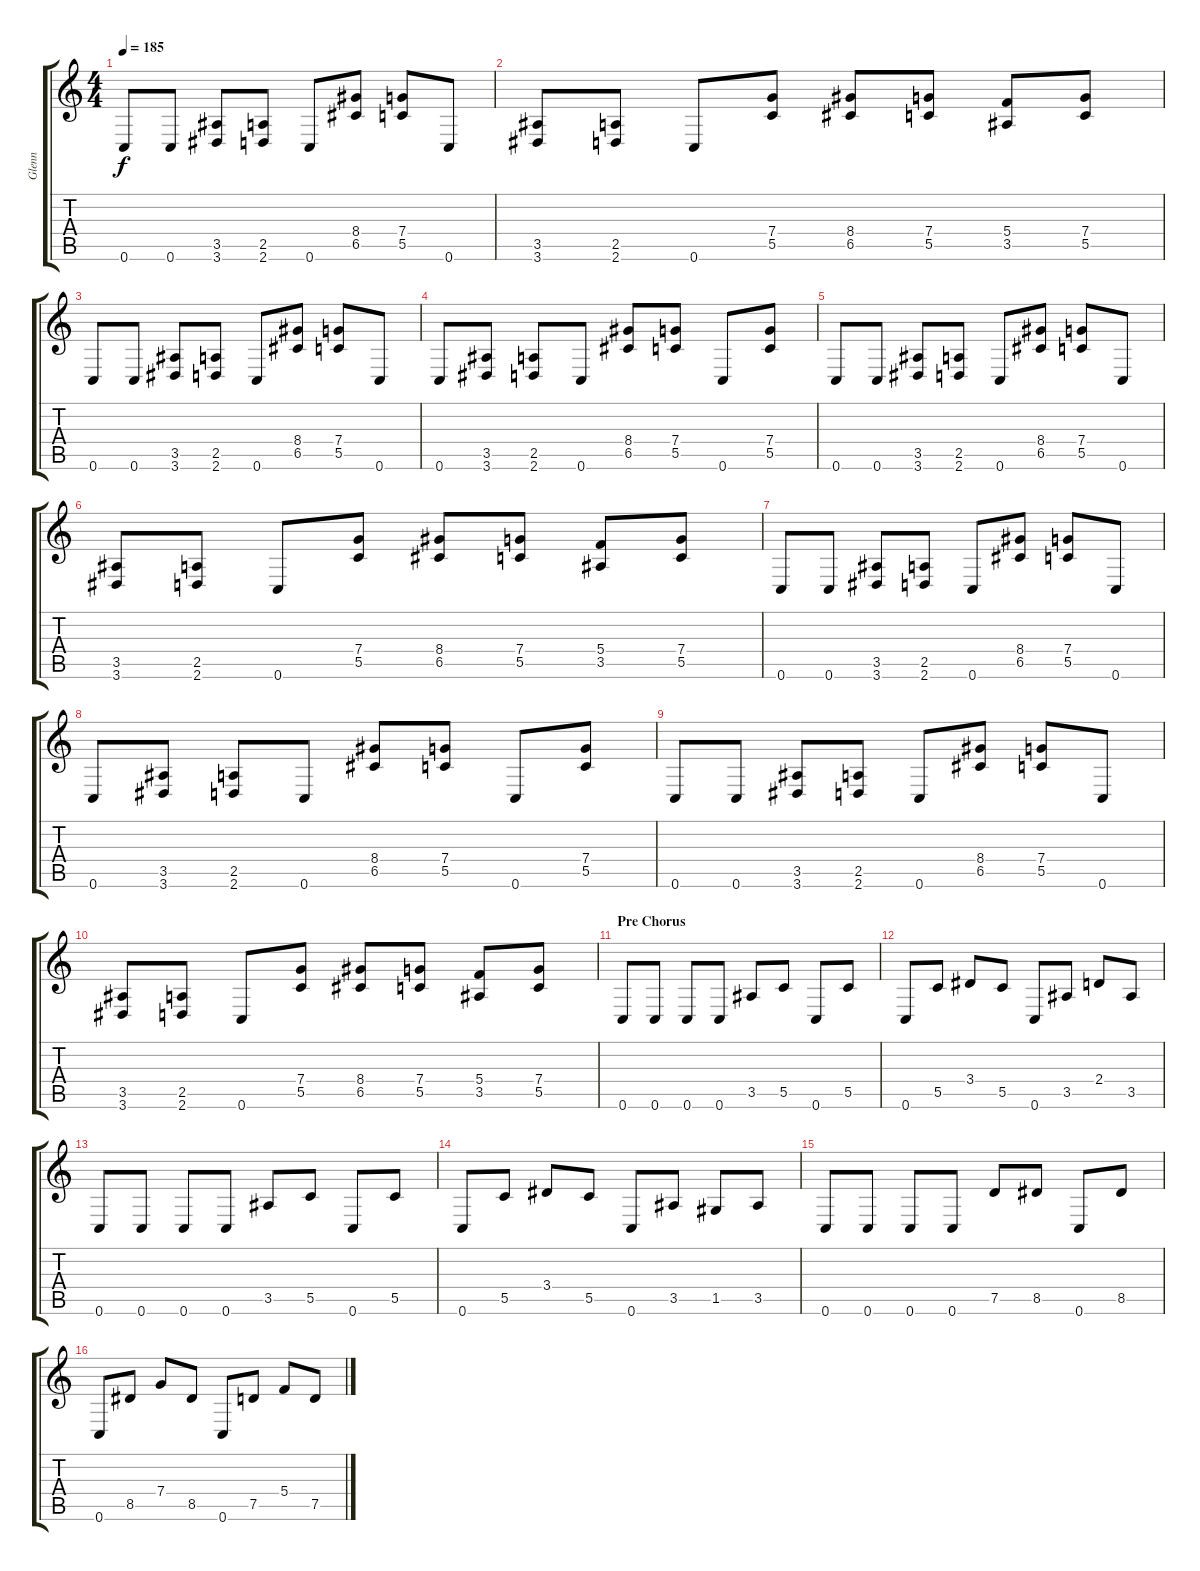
\track ("Glenn" "Glenn") {instrument overdrivenguitar}
\staff {score tabs}
\tuning (D4 A3 F3 C3 G2 C2) {hide}
\ts (4 4)
\tempo 185
\clef g2
\ks c
0.6.8{dy f} 0.6.8 (3.5 3.6).8 (2.5 2.6).8 0.6.8 (8.4 6.5).8 (7.4 5.5).8 0.6.8 |
(3.5 3.6).8 (2.5 2.6).8 0.6.8 (7.4 5.5).8 (8.4 6.5).8 (7.4 5.5).8 (5.4 3.5).8 (7.4 5.5).8 |
0.6.8 0.6.8 (3.5 3.6).8 (2.5 2.6).8 0.6.8 (8.4 6.5).8 (7.4 5.5).8 0.6.8 |
0.6.8 (3.5 3.6).8 (2.5 2.6).8 0.6.8 (8.4 6.5).8 (7.4 5.5).8 0.6.8 (7.4 5.5).8 |
0.6.8 0.6.8 (3.5 3.6).8 (2.5 2.6).8 0.6.8 (8.4 6.5).8 (7.4 5.5).8 0.6.8 |
(3.5 3.6).8 (2.5 2.6).8 0.6.8 (7.4 5.5).8 (8.4 6.5).8 (7.4 5.5).8 (5.4 3.5).8 (7.4 5.5).8 |
0.6.8 0.6.8 (3.5 3.6).8 (2.5 2.6).8 0.6.8 (8.4 6.5).8 (7.4 5.5).8 0.6.8 |
0.6.8 (3.5 3.6).8 (2.5 2.6).8 0.6.8 (8.4 6.5).8 (7.4 5.5).8 0.6.8 (7.4 5.5).8 |
0.6.8 0.6.8 (3.5 3.6).8 (2.5 2.6).8 0.6.8 (8.4 6.5).8 (7.4 5.5).8 0.6.8 |
(3.5 3.6).8 (2.5 2.6).8 0.6.8 (7.4 5.5).8 (8.4 6.5).8 (7.4 5.5).8 (5.4 3.5).8 (7.4 5.5).8 |
\section ("" "Pre Chorus")
0.6.8 0.6.8 0.6.8 0.6.8 3.5.8 5.5.8 0.6.8 5.5.8 |
0.6.8 5.5.8 3.4.8 5.5.8 0.6.8 3.5.8 2.4.8 3.5.8 |
0.6.8 0.6.8 0.6.8 0.6.8 3.5.8 5.5.8 0.6.8 5.5.8 |
0.6.8 5.5.8 3.4.8 5.5.8 0.6.8 3.5.8 1.5.8 3.5.8 |
0.6.8 0.6.8 0.6.8 0.6.8 7.5.8 8.5.8 0.6.8 8.5.8 |
0.6.8 8.5.8 7.4.8 8.5.8 0.6.8 7.5.8 5.4.8 7.5.8
